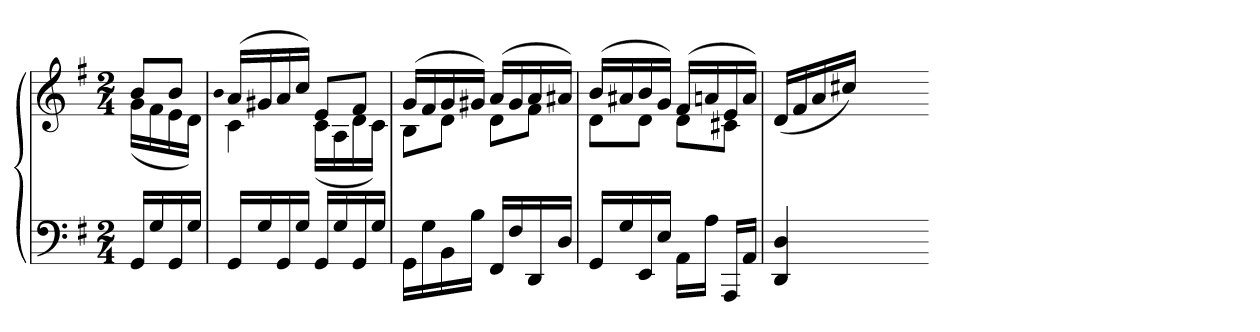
**kern	**kern
*part1	*part1
*staff2	*staff1
*clefF4	*clefG2
*k[f#]	*k[f#]
*G:	*G:
*M2/4	*M2/4
=	=
*	*^
16GGLL	8bL	(16gLL
16G	.	16f#
16GG	8bJ	16e
16GJJ	.	16dJJ)
=93	=93	=93
.	qb	.
16GGLL	(16aLL	4c
16G	16g#X	.
16GG	16a	.
16GJJ	16ccJJ)	.
16GGLL	8eL	(16cLL
16G	.	16A
16GG	8f#J	16d
16GJJ	.	16cJJ)
=94	=94	=94
16GGLL	(16gLL	8BL
16G	16f#	.
16BB	16g	8dJ
16BJJ	16g#XJJ)	.
16FF#LL	(16aLL	8dL
16F#	16g#	.
16DD	16a	8f#J
16DJJ	16a#XJJ)	.
=95	=95	=95
16GGLL	(16bLL	8dL
16G	16a#X	.
16EE	16b	8dJ
16EJJ	16gJJ)	.
16AALL	(16f#LL	8dL
16AJJ	16an	.
16AAALL	16e	8c#XJ
16AAJJ	16aJJ)	.
=96	=96	=96
4DD 4D	(16dLL	16ryy
.	16f#	8ryy
.	16a	.
.	16cc#XJJ)	8.ryy
4.ryy	4.ryy	.
.	.	4ryy
*	*v	*v
=-	=-
*-	*-
